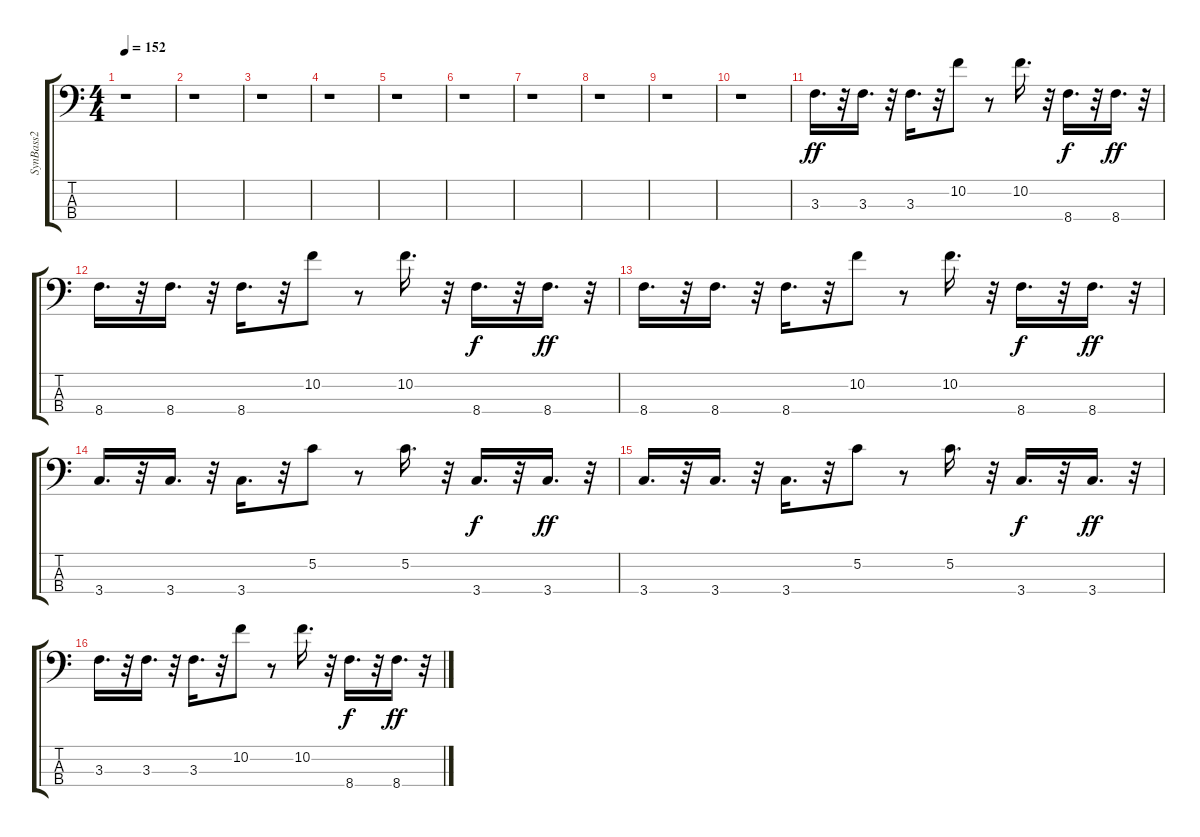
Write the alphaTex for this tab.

\track ("SynBass2" "SynBass2") {instrument synthbass2}
\staff {score tabs}
\tuning (C-1 G2 D2 A1) {hide}
\ts (4 4)
\tempo 152
\clef f4
\ks c
r.1{dy ff} |
r.1 |
r.1 |
r.1 |
r.1 |
r.1 |
r.1 |
r.1 |
r.1 |
r.1 |
3.3.16{d} r.32 3.3.16{d} r.32 3.3.16{d} r.32 10.2.8 r.8 10.2.16{d} r.32 8.4.16{d dy f} r.32 8.4.16{d dy ff} r.32 |
8.4.16{d} r.32 8.4.16{d} r.32 8.4.16{d} r.32 10.2.8 r.8 10.2.16{d} r.32 8.4.16{d dy f} r.32 8.4.16{d dy ff} r.32 |
8.4.16{d} r.32 8.4.16{d} r.32 8.4.16{d} r.32 10.2.8 r.8 10.2.16{d} r.32 8.4.16{d dy f} r.32 8.4.16{d dy ff} r.32 |
3.4.16{d} r.32 3.4.16{d} r.32 3.4.16{d} r.32 5.2.8 r.8 5.2.16{d} r.32 3.4.16{d dy f} r.32 3.4.16{d dy ff} r.32 |
3.4.16{d} r.32 3.4.16{d} r.32 3.4.16{d} r.32 5.2.8 r.8 5.2.16{d} r.32 3.4.16{d dy f} r.32 3.4.16{d dy ff} r.32 |
3.3.16{d} r.32 3.3.16{d} r.32 3.3.16{d} r.32 10.2.8 r.8 10.2.16{d} r.32 8.4.16{d dy f} r.32 8.4.16{d dy ff} r.32
